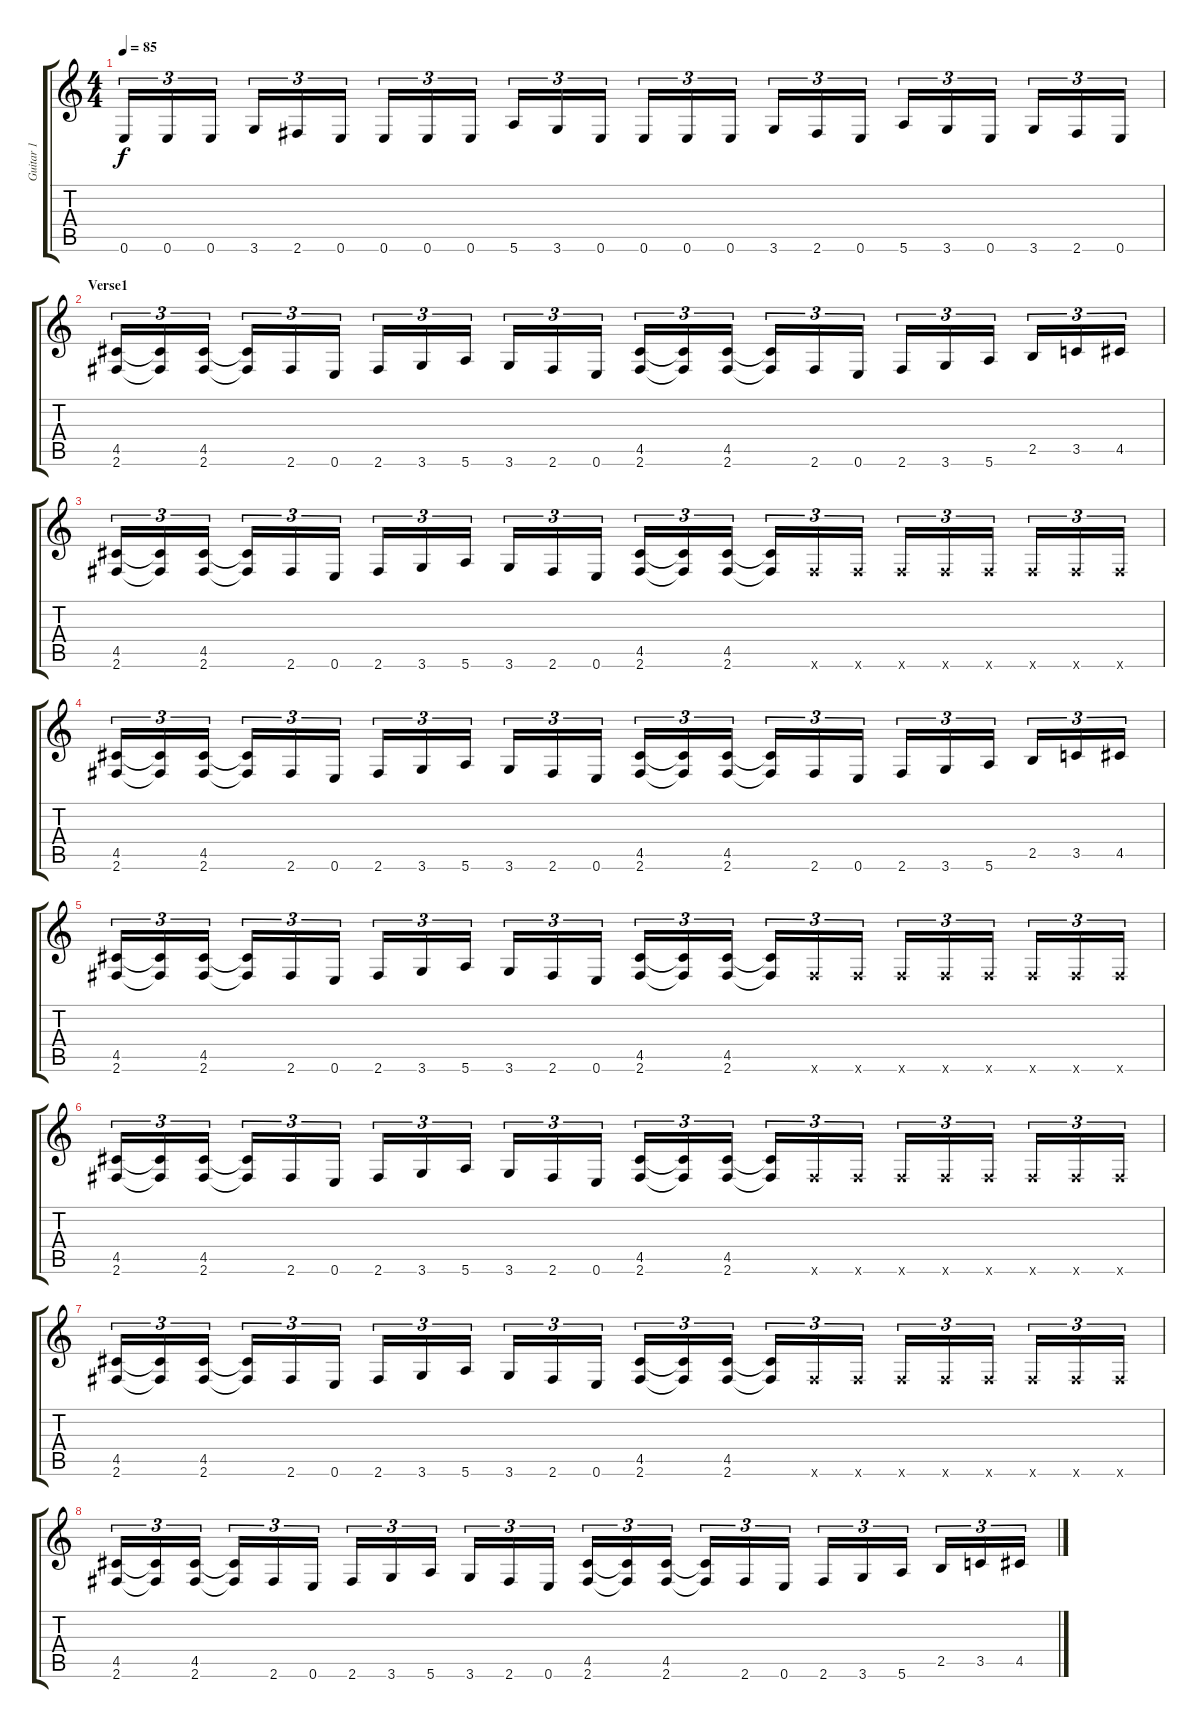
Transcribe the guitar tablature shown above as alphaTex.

\track ("Guitar 1" "Guitar 1") {instrument distortionguitar}
\staff {score tabs}
\tuning (E4 B3 G3 D3 A2 E2) {hide}
\ts (4 4)
\tempo 85
\clef g2
\ks c
0.6.16{tu (3 2) dy f} 0.6.16{tu (3 2)} 0.6.16{tu (3 2)} 3.6.16{tu (3 2)} 2.6.16{tu (3 2)} 0.6.16{tu (3 2)} 0.6.16{tu (3 2)} 0.6.16{tu (3 2)} 0.6.16{tu (3 2)} 5.6.16{tu (3 2)} 3.6.16{tu (3 2)} 0.6.16{tu (3 2)} 0.6.16{tu (3 2)} 0.6.16{tu (3 2)} 0.6.16{tu (3 2)} 3.6.16{tu (3 2)} 2.6.16{tu (3 2)} 0.6.16{tu (3 2)} 5.6.16{tu (3 2)} 3.6.16{tu (3 2)} 0.6.16{tu (3 2)} 3.6.16{tu (3 2)} 2.6.16{tu (3 2)} 0.6.16{tu (3 2)} |
\section ("" "Verse1")
(4.5 2.6).16{tu (3 2)} (4.5{t} 2.6{t}).16{tu (3 2)} (4.5 2.6).16{tu (3 2)} (4.5{t} 2.6{t}).16{tu (3 2)} 2.6.16{tu (3 2)} 0.6.16{tu (3 2)} 2.6.16{tu (3 2)} 3.6.16{tu (3 2)} 5.6.16{tu (3 2)} 3.6.16{tu (3 2)} 2.6.16{tu (3 2)} 0.6.16{tu (3 2)} (4.5 2.6).16{tu (3 2)} (4.5{t} 2.6{t}).16{tu (3 2)} (4.5 2.6).16{tu (3 2)} (4.5{t} 2.6{t}).16{tu (3 2)} 2.6.16{tu (3 2)} 0.6.16{tu (3 2)} 2.6.16{tu (3 2)} 3.6.16{tu (3 2)} 5.6.16{tu (3 2)} 2.5.16{tu (3 2)} 3.5.16{tu (3 2)} 4.5.16{tu (3 2)} |
(4.5 2.6).16{tu (3 2)} (4.5{t} 2.6{t}).16{tu (3 2)} (4.5 2.6).16{tu (3 2)} (4.5{t} 2.6{t}).16{tu (3 2)} 2.6.16{tu (3 2)} 0.6.16{tu (3 2)} 2.6.16{tu (3 2)} 3.6.16{tu (3 2)} 5.6.16{tu (3 2)} 3.6.16{tu (3 2)} 2.6.16{tu (3 2)} 0.6.16{tu (3 2)} (4.5 2.6).16{tu (3 2)} (4.5{t} 2.6{t}).16{tu (3 2)} (4.5 2.6).16{tu (3 2)} (4.5{t} 2.6{t}).16{tu (3 2)} 2.6{x}.16{tu (3 2)} 2.6{x}.16{tu (3 2)} 2.6{x}.16{tu (3 2)} 2.6{x}.16{tu (3 2)} 2.6{x}.16{tu (3 2)} 2.6{x}.16{tu (3 2)} 2.6{x}.16{tu (3 2)} 2.6{x}.16{tu (3 2)} |
(4.5 2.6).16{tu (3 2)} (4.5{t} 2.6{t}).16{tu (3 2)} (4.5 2.6).16{tu (3 2)} (4.5{t} 2.6{t}).16{tu (3 2)} 2.6.16{tu (3 2)} 0.6.16{tu (3 2)} 2.6.16{tu (3 2)} 3.6.16{tu (3 2)} 5.6.16{tu (3 2)} 3.6.16{tu (3 2)} 2.6.16{tu (3 2)} 0.6.16{tu (3 2)} (4.5 2.6).16{tu (3 2)} (4.5{t} 2.6{t}).16{tu (3 2)} (4.5 2.6).16{tu (3 2)} (4.5{t} 2.6{t}).16{tu (3 2)} 2.6.16{tu (3 2)} 0.6.16{tu (3 2)} 2.6.16{tu (3 2)} 3.6.16{tu (3 2)} 5.6.16{tu (3 2)} 2.5.16{tu (3 2)} 3.5.16{tu (3 2)} 4.5.16{tu (3 2)} |
(4.5 2.6).16{tu (3 2)} (4.5{t} 2.6{t}).16{tu (3 2)} (4.5 2.6).16{tu (3 2)} (4.5{t} 2.6{t}).16{tu (3 2)} 2.6.16{tu (3 2)} 0.6.16{tu (3 2)} 2.6.16{tu (3 2)} 3.6.16{tu (3 2)} 5.6.16{tu (3 2)} 3.6.16{tu (3 2)} 2.6.16{tu (3 2)} 0.6.16{tu (3 2)} (4.5 2.6).16{tu (3 2)} (4.5{t} 2.6{t}).16{tu (3 2)} (4.5 2.6).16{tu (3 2)} (4.5{t} 2.6{t}).16{tu (3 2)} 2.6{x}.16{tu (3 2)} 2.6{x}.16{tu (3 2)} 2.6{x}.16{tu (3 2)} 2.6{x}.16{tu (3 2)} 2.6{x}.16{tu (3 2)} 2.6{x}.16{tu (3 2)} 2.6{x}.16{tu (3 2)} 2.6{x}.16{tu (3 2)} |
(4.5 2.6).16{tu (3 2)} (4.5{t} 2.6{t}).16{tu (3 2)} (4.5 2.6).16{tu (3 2)} (4.5{t} 2.6{t}).16{tu (3 2)} 2.6.16{tu (3 2)} 0.6.16{tu (3 2)} 2.6.16{tu (3 2)} 3.6.16{tu (3 2)} 5.6.16{tu (3 2)} 3.6.16{tu (3 2)} 2.6.16{tu (3 2)} 0.6.16{tu (3 2)} (4.5 2.6).16{tu (3 2)} (4.5{t} 2.6{t}).16{tu (3 2)} (4.5 2.6).16{tu (3 2)} (4.5{t} 2.6{t}).16{tu (3 2)} 2.6{x}.16{tu (3 2)} 2.6{x}.16{tu (3 2)} 2.6{x}.16{tu (3 2)} 2.6{x}.16{tu (3 2)} 2.6{x}.16{tu (3 2)} 2.6{x}.16{tu (3 2)} 2.6{x}.16{tu (3 2)} 2.6{x}.16{tu (3 2)} |
(4.5 2.6).16{tu (3 2)} (4.5{t} 2.6{t}).16{tu (3 2)} (4.5 2.6).16{tu (3 2)} (4.5{t} 2.6{t}).16{tu (3 2)} 2.6.16{tu (3 2)} 0.6.16{tu (3 2)} 2.6.16{tu (3 2)} 3.6.16{tu (3 2)} 5.6.16{tu (3 2)} 3.6.16{tu (3 2)} 2.6.16{tu (3 2)} 0.6.16{tu (3 2)} (4.5 2.6).16{tu (3 2)} (4.5{t} 2.6{t}).16{tu (3 2)} (4.5 2.6).16{tu (3 2)} (4.5{t} 2.6{t}).16{tu (3 2)} 2.6{x}.16{tu (3 2)} 2.6{x}.16{tu (3 2)} 2.6{x}.16{tu (3 2)} 2.6{x}.16{tu (3 2)} 2.6{x}.16{tu (3 2)} 2.6{x}.16{tu (3 2)} 2.6{x}.16{tu (3 2)} 2.6{x}.16{tu (3 2)} |
(4.5 2.6).16{tu (3 2)} (4.5{t} 2.6{t}).16{tu (3 2)} (4.5 2.6).16{tu (3 2)} (4.5{t} 2.6{t}).16{tu (3 2)} 2.6.16{tu (3 2)} 0.6.16{tu (3 2)} 2.6.16{tu (3 2)} 3.6.16{tu (3 2)} 5.6.16{tu (3 2)} 3.6.16{tu (3 2)} 2.6.16{tu (3 2)} 0.6.16{tu (3 2)} (4.5 2.6).16{tu (3 2)} (4.5{t} 2.6{t}).16{tu (3 2)} (4.5 2.6).16{tu (3 2)} (4.5{t} 2.6{t}).16{tu (3 2)} 2.6.16{tu (3 2)} 0.6.16{tu (3 2)} 2.6.16{tu (3 2)} 3.6.16{tu (3 2)} 5.6.16{tu (3 2)} 2.5.16{tu (3 2)} 3.5.16{tu (3 2)} 4.5.16{tu (3 2)}
